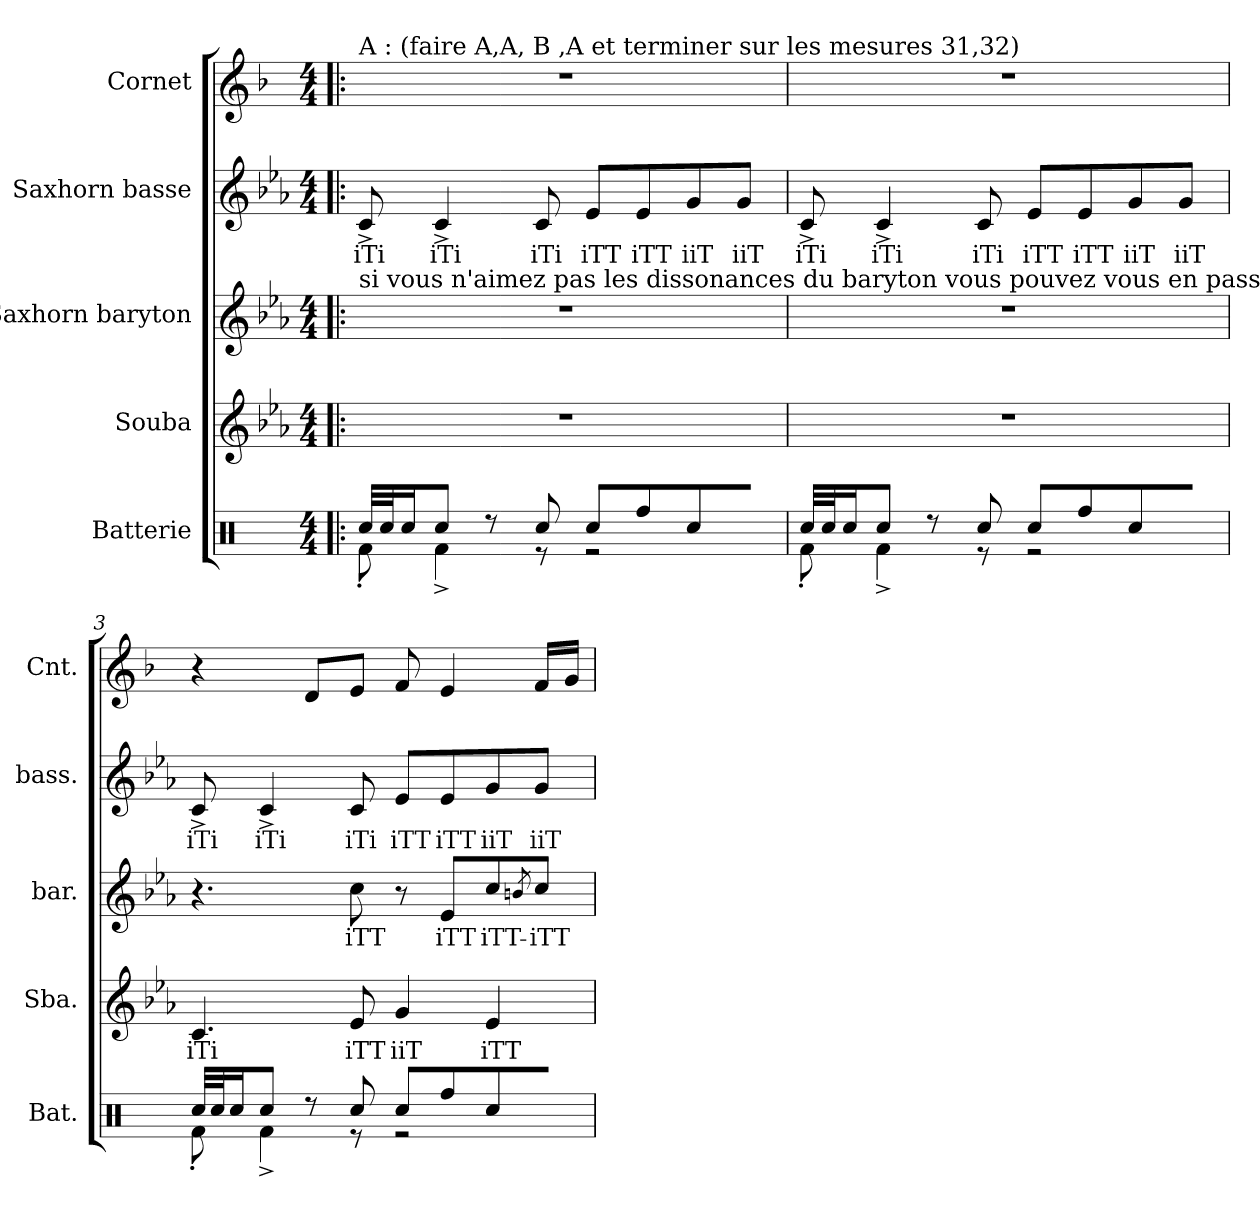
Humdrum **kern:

**kern	**kern	**text	**kern	**text	**kern	**text	**kern
*part5	*part4	*part4	*part3	*part3	*part2	*part2	*part1
*staff5	*staff4	*staff4	*staff3	*staff3	*staff2	*staff2	*staff1
*I"Batterie	*I"Souba	*	*I"Saxhorn baryton	*	*I"Saxhorn basse	*	*I"Cornet
*I'Bat.	*I'Sba.	*	*I'bar.	*	*I'bass.	*	*I'Cnt.
*clefX	*clefG2	*	*clefG2	*	*clefG2	*	*clefG2
*	*ITrd15c26	*	*ITrd8c14	*	*ITrd8c14	*	*ITrd1c2
*k[]	*k[b-e-a-]	*	*k[b-e-a-]	*	*k[b-e-a-]	*	*k[b-e-a-]
*M4/4	*M4/4	*	*M4/4	*	*M4/4	*	*M4/4
*MM100	*MM100	*	*MM100	*	*MM100	*	*MM100
=1!|:	=1!|:	=1!|:	=1!|:	=1!|:	=1!|:	=1!|:	=1!|:
*^	*	*	*	*	*	*	*
!	!	!	!	!	!	!	!	!LO:TX:a:t=A &colon; (faire A,A, B ,A et terminer sur les mesures 31,32)
!	!	!	!	!LO:TX:a:t=si vous n'aimez pas les dissonances du baryton vous pouvez vous en passer...	!	!	!	!
!	!	!	!	!	!	!	!LO:LY:b	!
32Rcc/LLL	8Rf'\	1r	.	1r	.	8C^/	iTi	1r
32Rcc/J	.	.	.	.	.	.	.	.
16Rcc/J	.	.	.	.	.	.	.	.
!	!	!	!	!	!	!	!LO:LY:b	!
8Rcc/J	4Rf^\	.	.	.	.	4C^/	iTi	.
8r	.	.	.	.	.	.	.	.
!	!	!	!	!	!	!	!LO:LY:b	!
8Rcc/	8r	.	.	.	.	8C/	iTi	.
!	!	!	!	!	!	!	!LO:LY:b	!
8Rcc/L	2r	.	.	.	.	8E-/L	iTT	.
!	!	!	!	!	!	!	!LO:LY:b	!
8Rff/	.	.	.	.	.	8E-/	iTT	.
!	!	!	!	!	!	!	!LO:LY:b	!
8Rcc/	.	.	.	.	.	8G/	iiT	.
!LO:N:head=diamond	!	!	!	!	!	!	!LO:LY:b	!
8Rff/Jyy	.	.	.	.	.	8G/J	iiT	.
=2	=2	=2	=2	=2	=2	=2	=2	=2
!	!	!	!	!	!	!	!LO:LY:b	!
32Rcc/LLL	8Rf'\	1r	.	1r	.	8C^/	iTi	1r
32Rcc/J	.	.	.	.	.	.	.	.
16Rcc/J	.	.	.	.	.	.	.	.
!	!	!	!	!	!	!	!LO:LY:b	!
8Rcc/J	4Rf^\	.	.	.	.	4C^/	iTi	.
8r	.	.	.	.	.	.	.	.
!	!	!	!	!	!	!	!LO:LY:b	!
8Rcc/	8r	.	.	.	.	8C/	iTi	.
!	!	!	!	!	!	!	!LO:LY:b	!
8Rcc/L	2r	.	.	.	.	8E-/L	iTT	.
!	!	!	!	!	!	!	!LO:LY:b	!
8Rff/	.	.	.	.	.	8E-/	iTT	.
!	!	!	!	!	!	!	!LO:LY:b	!
8Rcc/	.	.	.	.	.	8G/	iiT	.
!LO:N:head=diamond	!	!	!	!	!	!	!LO:LY:b	!
8Rff/Jyy	.	.	.	.	.	8G/J	iiT	.
!!LO:LB:g=z
=3	=3	=3	=3	=3	=3	=3	=3	=3
!	!	!	!LO:LY:b	!	!	!	!LO:LY:b	!
32Rcc/LLL	8Rf'\	4.CC/	iTi	4.r	.	8C^/	iTi	4r
32Rcc/J	.	.	.	.	.	.	.	.
16Rcc/J	.	.	.	.	.	.	.	.
!	!	!	!	!	!	!	!LO:LY:b	!
8Rcc/J	4Rf^\	.	.	.	.	4C^/	iTi	.
8r	.	.	.	.	.	.	.	8c/L
!	!	!	!LO:LY:b	!	!LO:LY:b	!	!LO:LY:b	!
8Rcc/	8r	8EE-/	iTT	8c\	iTT	8C/	iTi	8d/J
!	!	!	!LO:LY:b	!	!	!	!LO:LY:b	!
8Rcc/L	2r	4GG/	iiT	8r	.	8E-/L	iTT	8e-/
!	!	!	!	!	!LO:LY:b	!	!LO:LY:b	!
8Rff/	.	.	.	8E-/L	iTT	8E-/	iTT	4d/
!	!	!	!LO:LY:b	!	!LO:LY:b	!	!LO:LY:b	!
8Rcc/	.	4EE-/	iTT	8c/	iTT-	8G/	iiT	.
.	.	.	.	8qBn/	.	.	.	.
!LO:N:head=diamond	!	!	!	!	!LO:LY:b	!	!LO:LY:b	!
8Rff/Jyy	.	.	.	8c/J	-iTT	8G/J	iiT	16e-/LL
.	.	.	.	.	.	.	.	16f/JJ
*v	*v	*	*	*	*	*	*	*
=	=	=	=	=	=	=	=
*-	*-	*-	*-	*-	*-	*-	*-
